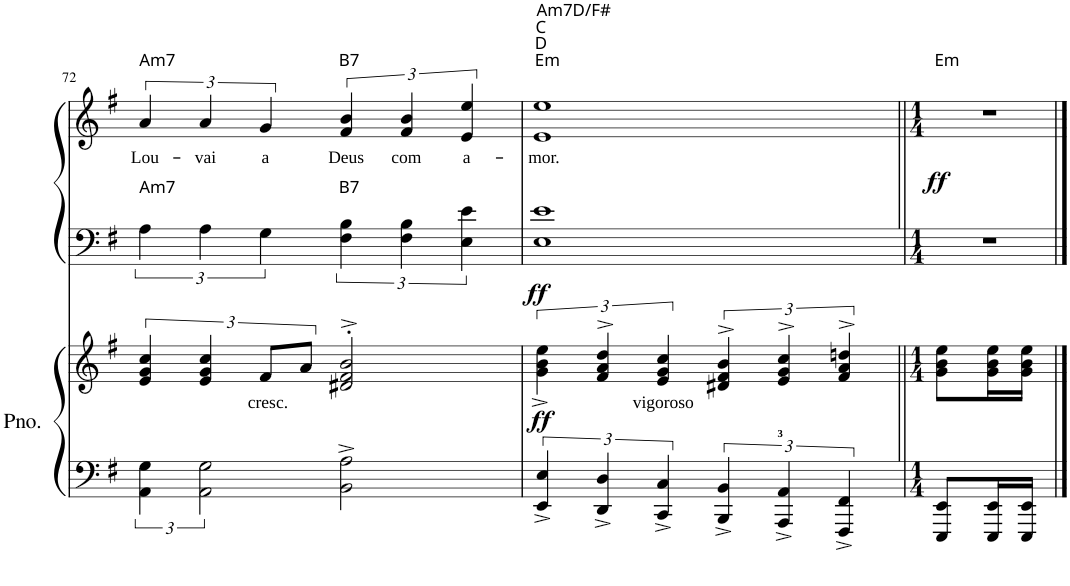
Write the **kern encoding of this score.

**kern	**kern	**text	**dynam	**kern	**kern	**text	**dynam
*part2	*part2	*part2	*part2	*part1	*part1	*part1	*part1
*staff4	*staff3	*staff3	*staff3/4	*staff2	*staff1	*staff1	*staff1/2
*I"Piano	*	*	*	*I"Choir	*	*	*
*I'Pno.	*	*	*	*I'Choir	*	*	*
!!LO:PB:g=z
*clefF4	*clefG2	*	*	*clefF4	*clefG2	*	*
*k[f#]	*k[f#]	*	*	*k[f#]	*k[f#]	*	*
*G:	*G:	*	*	*G:	*G:	*	*
*M4/4	*M4/4	*	*	*M4/4	*M4/4	*	*
*met(c)	*met(c)	*	*	*met(c)	*met(c)	*	*
=72	=72	=72	=72	=72	=72	=72	=72
*	*^	*	*	*	*	*	*
!	!	!	!	!	!	!LO:TX:a:t=Am7	!	!
!	!	!	!	!	!LO:TX:a:t=Am7	!	!	!
!	!	!	!	!	!	!	!LO:LY:b	!
6AA\ 6G\	1ryy	6e/ 6g/ 6cc/	.	.	6A\	6a/	Lou-	.
!	!	!	!	!	!	!	!LO:LY:b	!
3AA\ 3G\	.	6e/ 6g/ 6cc/	.	.	6A\	6a/	-vai	.
!	!	!	!LO:LY:b	!	!	!	!LO:LY:b	!
.	.	12f#/L	cresc.	.	6G\	6g/	a	.
.	.	12a/J	.	.	.	.	.	.
!	!	!	!	!	!	!LO:TX:a:t=B7	!	!
!	!	!	!	!	!LO:TX:a:t=B7	!	!	!
!	!	!	!	!	!	!	!LO:LY:b	!
2BB\^ 2A\^	.	2d#X/'^ 2f#/'^ 2b/'^	.	.	6F#\ 6B\	6f#/ 6b/	Deus	.
!	!	!	!	!	!	!	!LO:LY:b	!
.	.	.	.	.	6F#\ 6B\	6f#/ 6b/	com	.
!	!	!	!	!	!	!	!LO:LY:b	!
.	.	.	.	.	6E\ 6e\	6e/ 6ee/	a-	.
=73	=73	=73	=73	=73	=73	=73	=73	=73
!	!	!	!	!	!	!LO:TX:a:t=Em	!	!
!	!	!	!	!	!	!LO:TX:a:t=D	!	!
!	!	!	!	!	!	!LO:TX:a:t=C	!	!
!	!	!	!	!	!	!LO:TX:a:t=Am7D/F#	!	!
!	!	!	!	!LO:DY:b	!	!	!LO:LY:b	!LO:DY:b=2
6EE/^ 6E/^	1ryy	6g\^ 6b\^ 6ee\^	.	ff	1E 1e	1e 1ee	-mor.	ff
6DD/^ 6D/^	.	6f#/^ 6a/^ 6dd/^	.	.	.	.	.	.
!	!	!	!LO:LY:b	!	!	!	!	!
6CC/^ 6C/^	.	6e/ 6g/ 6cc/	vigoroso	.	.	.	.	.
6BBB/^ 6BB/^	.	6d#X/^ 6f#/^ 6b/^	.	.	.	.	.	.
!LO:TX:a:t=3	!	!	!	!	!	!	!	!
6AAA/^ 6AA/^	.	6e/^ 6g/^ 6cc/^	.	.	.	.	.	.
6FFF#/^ 6FF#/^	.	6f#/^ 6a/^ 6ddn/^	.	.	.	.	.	.
=74||	=74||	=74||	=74||	=74||	=74||	=74||	=74||	=74||
*M1/4	*M1/4	*	*	*	*M1/4	*M1/4	*	*
!	!	!	!	!	!	!LO:TX:a:t=Em	!	!
!	!	!	!	!	!	!	!	!LO:DY:b
8EEE/ 8EE/L	4ryy	8g\ 8b\ 8ee\L	.	.	4r	4r	.	ff
16EEE/ 16EE/L	.	16g\ 16b\ 16ee\L	.	.	.	.	.	.
16EEE/ 16EE/JJ	.	16g\ 16b\ 16ee\JJ	.	.	.	.	.	.
*	*v	*v	*	*	*	*	*	*
==	==	==	==	==	==	==	==
*-	*-	*-	*-	*-	*-	*-	*-
